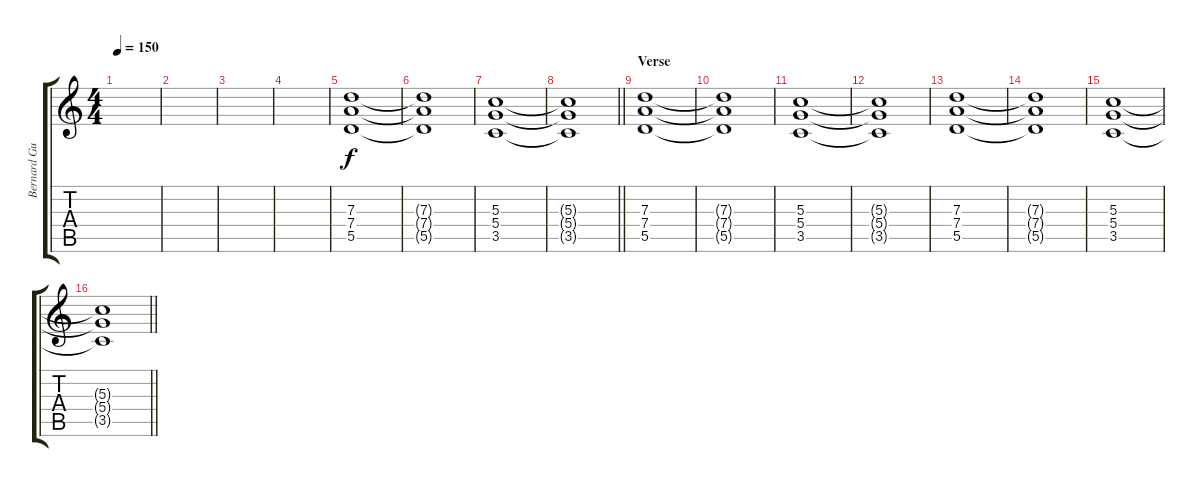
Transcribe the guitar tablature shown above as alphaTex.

\track ("Bernard Guitar 1" "Bernard Gu") {instrument overdrivenguitar}
\staff {score tabs}
\tuning (E4 B3 G3 D3 A2 E2) {hide}
\ts (4 4)
\tempo 150
\clef g2
\ks c
|
|
|
|
(7.3 7.4 5.5).1 |
(7.3{t} 7.4{t} 5.5{t}).1 |
(5.3 5.4 3.5).1 |
\barLineRight lightlight
(5.3{t} 5.4{t} 3.5{t}).1 |
\section ("" "Verse")
(7.3 7.4 5.5).1 |
(7.3{t} 7.4{t} 5.5{t}).1 |
(5.3 5.4 3.5).1 |
(5.3{t} 5.4{t} 3.5{t}).1 |
(7.3 7.4 5.5).1 |
(7.3{t} 7.4{t} 5.5{t}).1 |
(5.3 5.4 3.5).1 |
\barLineRight lightlight
(5.3{t} 5.4{t} 3.5{t}).1
